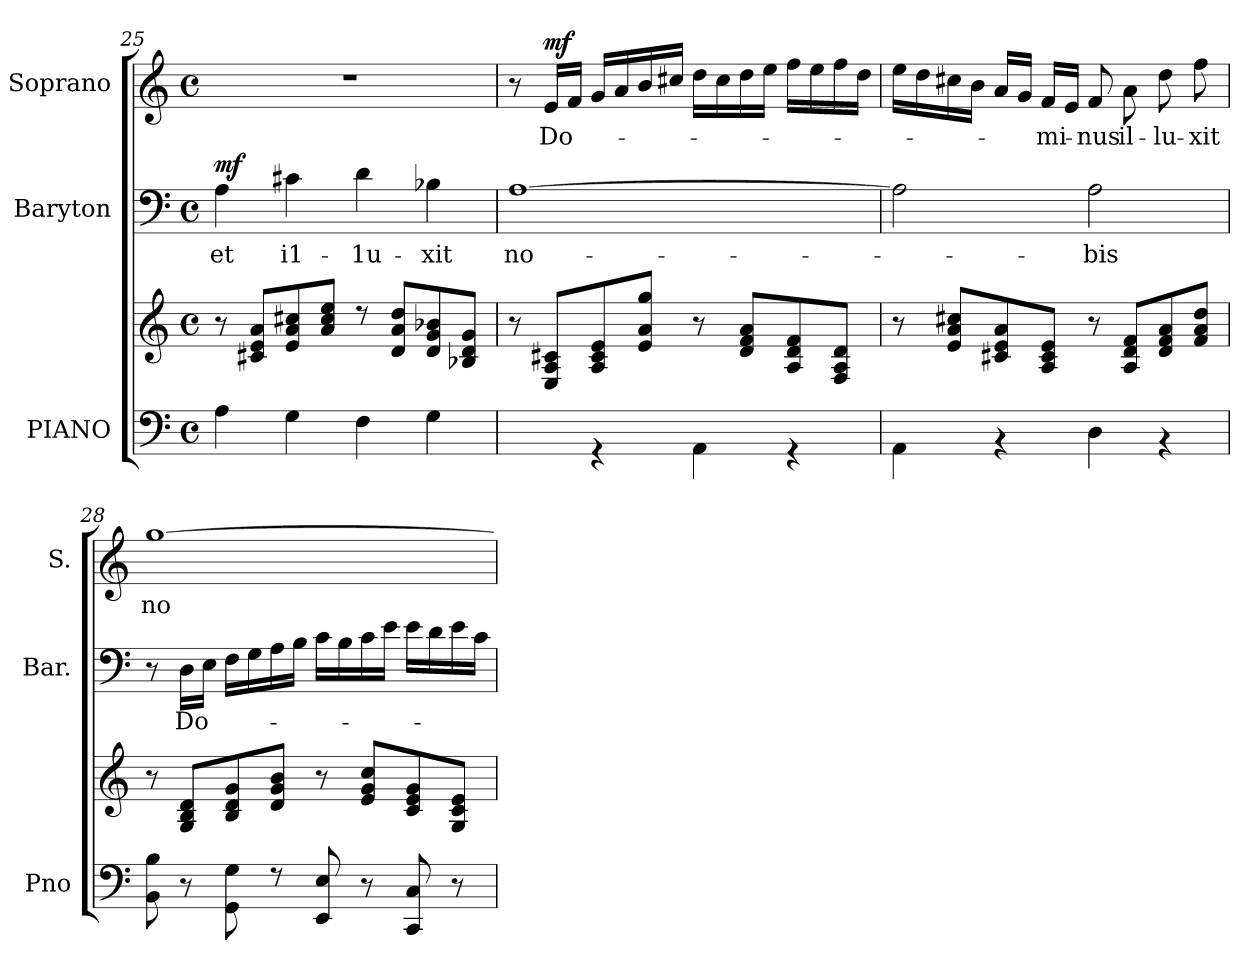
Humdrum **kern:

**kern	**kern	**kern	**text	**dynam	**kern	**text	**dynam
*part3	*part3	*part2	*part2	*part2	*part1	*part1	*part1
*staff4	*staff3	*staff2	*staff2	*staff2	*staff1	*staff1	*staff1
*I"PIANO	*	*I"Baryton	*	*	*I"Soprano	*	*
*I'Pno	*	*I'Bar.	*	*	*I'S.	*	*
*clefF4	*clefG2	*clefF4	*	*	*clefG2	*	*
*k[]	*k[]	*k[]	*	*	*k[]	*	*
*M4/4	*M4/4	*M4/4	*	*	*M4/4	*	*
*met(c)	*met(c)	*met(c)	*	*	*met(c)	*	*
=25	=25	=25	=25	=25	=25	=25	=25
!	!	!	!LO:LY:b	!LO:DY:a	!	!	!
4A\	8r	4A\	et	mf	1r	.	.
.	8c#X/ 8e/ 8a/L	.	.	.	.	.	.
!	!	!	!LO:LY:b	!	!	!	!
4G\	8e/ 8a/ 8cc#X/	4c#X\	i1-	.	.	.	.
.	8a/ 8cc#/ 8ee/J	.	.	.	.	.	.
!	!	!	!LO:LY:b	!	!	!	!
4F\	8rdd	4d\	-1u-	.	.	.	.
.	8d/ 8a/ 8dd/L	.	.	.	.	.	.
!	!	!	!LO:LY:b	!	!	!	!
4G\	8d/ 8g/ 8b-X/	4B-X\	-xit	.	.	.	.
.	8B-X/ 8d/ 8g/J	.	.	.	.	.	.
!!LO:LB:g=z
=26	=26	=26	=26	=26	=26	=26	=26
!	!	!	!LO:LY:b	!	!	!	!
4ryy	8r	[1A	no-	.	8r	.	.
!	!	!	!	!	!	!LO:LY:b	!LO:DY:a
.	8E/ 8A/ 8c#X/L	.	.	.	16e/LL	Do-	mf
.	.	.	.	.	16f/JJ	.	.
4rGG	8A/ 8c#/ 8e/	.	.	.	16g/LL	.	.
.	.	.	.	.	16a/	.	.
.	8e/ 8a/ 8gg/J	.	.	.	16b/	.	.
.	.	.	.	.	16cc#X/JJ	.	.
4AA\	8r	.	.	.	16dd\LL	.	.
.	.	.	.	.	16cc#\	.	.
.	8d/ 8f/ 8a/L	.	.	.	16dd\	.	.
.	.	.	.	.	16ee\JJ	.	.
4rGG	8A/ 8d/ 8f/	.	.	.	16ff\LL	.	.
.	.	.	.	.	16ee\	.	.
.	8F/ 8A/ 8d/J	.	.	.	16ff\	.	.
.	.	.	.	.	16dd\JJ	.	.
=27	=27	=27	=27	=27	=27	=27	=27
4AA\	8r	2A\]	.	.	16ee\LL	.	.
.	.	.	.	.	16dd\	.	.
.	8e/ 8a/ 8cc#X/L	.	.	.	16cc#X\	.	.
.	.	.	.	.	16b\JJ	.	.
4rBB	8c#X/ 8e/ 8a/	.	.	.	16a/LL	.	.
.	.	.	.	.	16g/JJ	.	.
!	!	!	!	!	!	!LO:LY:b	!
.	8A/ 8c#/ 8e/J	.	.	.	16f/LL	-mi-	.
.	.	.	.	.	16e/JJ	.	.
!	!	!	!LO:LY:b	!	!	!LO:LY:b	!
4D\	8r	2A\	bis	.	8f/	-nus	.
!	!	!	!	!	!	!LO:LY:b	!
.	8A/ 8d/ 8f/L	.	.	.	8a\	il-	.
!	!	!	!	!	!	!LO:LY:b	!
4rBB	8d/ 8f/ 8a/	.	.	.	8dd\	-lu-	.
!	!	!	!	!	!	!LO:LY:b	!
.	8f/ 8a/ 8dd/J	.	.	.	8ff\	-xit	.
=28	=28	=28	=28	=28	=28	=28	=28
!	!	!	!	!	!	!LO:LY:b	!
8BB\ 8B\	8r	8r	.	.	[1gg	no-	.
!	!	!	!LO:LY:b	!	!	!	!
8r	8G/ 8B/ 8d/L	16D\LL	Do-	.	.	.	.
.	.	16E\JJ	.	.	.	.	.
8GG\ 8G\	8B/ 8d/ 8g/	16F\LL	.	.	.	.	.
.	.	16G\	.	.	.	.	.
8rF	8d/ 8g/ 8b/J	16A\	.	.	.	.	.
.	.	16B\JJ	.	.	.	.	.
8EE/ 8E/	8r	16c\LL	.	.	.	.	.
.	.	16B\	.	.	.	.	.
8r	8e/ 8g/ 8cc/L	16c\	.	.	.	.	.
.	.	16e\JJ	.	.	.	.	.
8CC/ 8C/	8c/ 8e/ 8g/	16e\LL	.	.	.	.	.
.	.	16d\	.	.	.	.	.
8r	8G/ 8c/ 8e/J	16e\	.	.	.	.	.
.	.	16c\JJ	.	.	.	.	.
=	=	=	=	=	=	=	=
*-	*-	*-	*-	*-	*-	*-	*-
